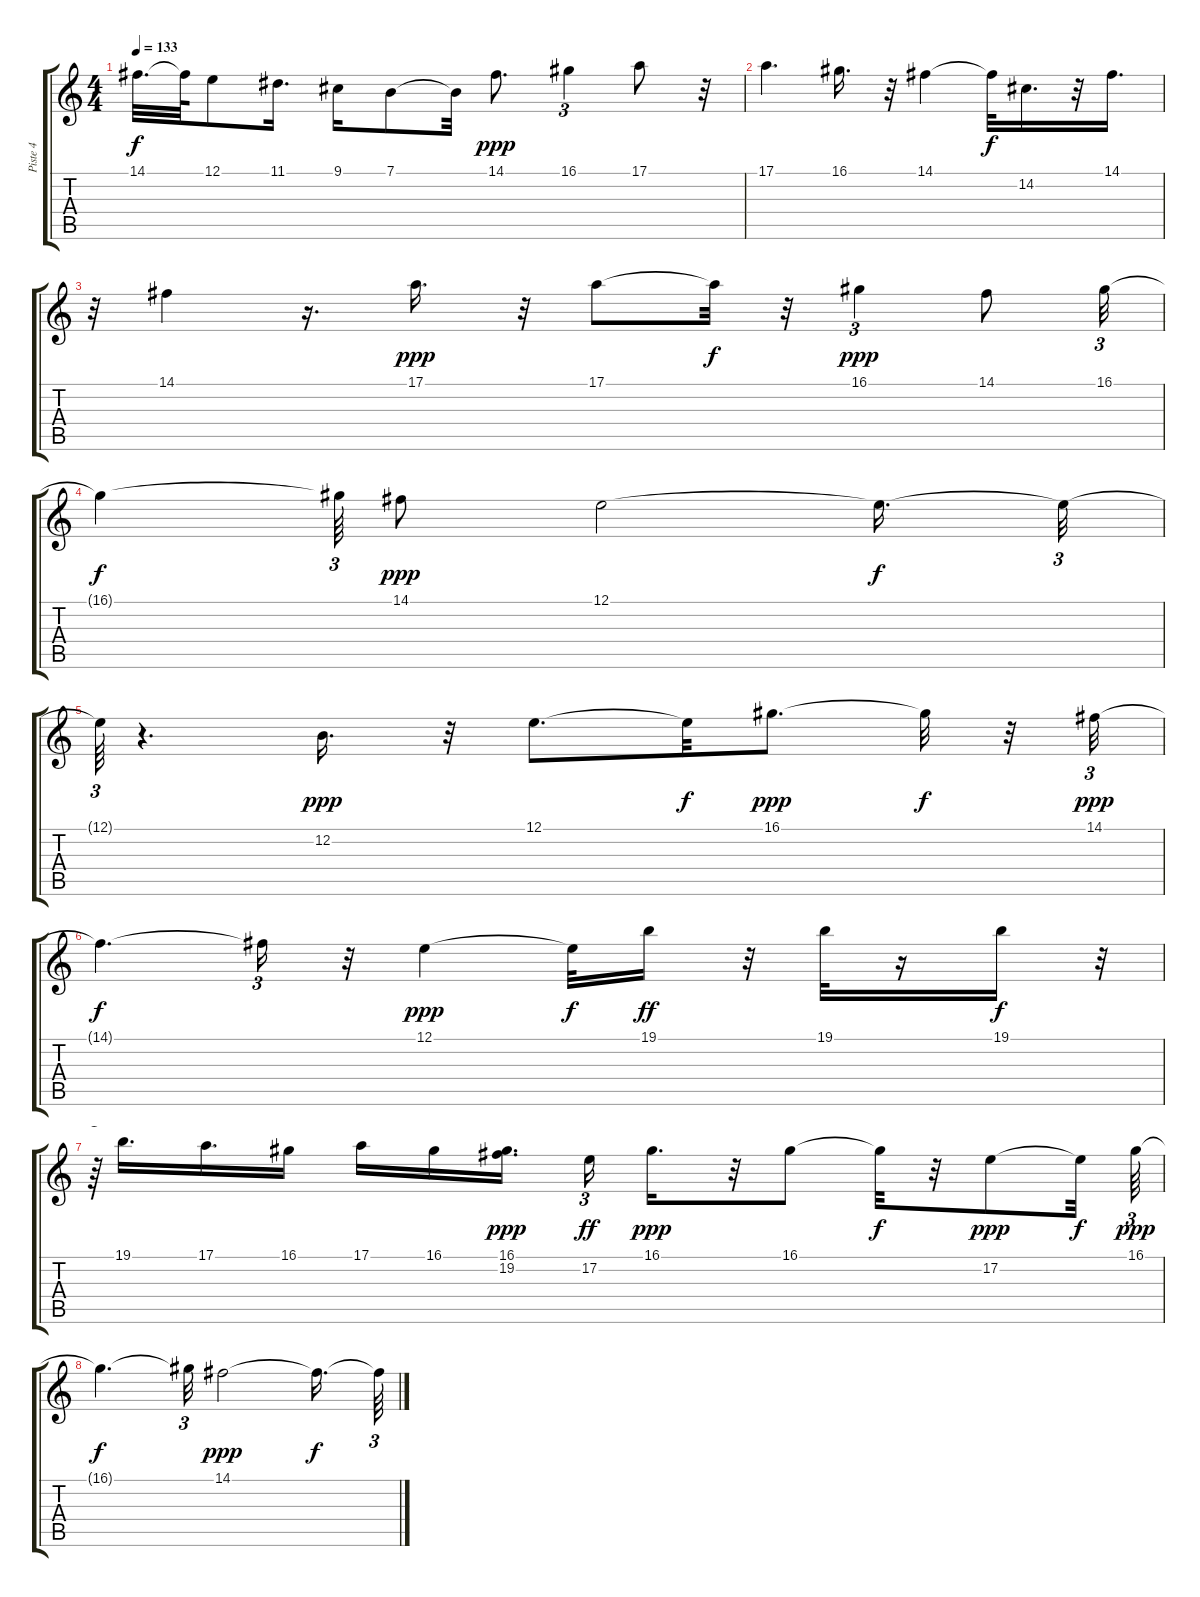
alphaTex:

\track ("Piste 4" "Piste 4") {instrument lead3calliope}
\staff {score tabs}
\tuning (E4 B3 G3 D3 A2 E2) {hide}
\ts (4 4)
\tempo 133
\clef g2
\ks c
14.1{t}.32{d dy f} 14.1{t}.64 12.1.8 11.1.16{d} 9.1.16 7.1.8 7.1{t}.32 14.1.8{d dy ppp} 16.1.4{tu (3 2)} 17.1.8 r.32 |
17.1.4{d} 16.1.16{d} r.32 14.1.4 14.1{t}.32{dy f} 14.2.16{d} r.32 14.1.16{d} |
r.32 14.1.4 r.16{d} 17.1.16{d dy ppp} r.32 17.1.8 17.1{t}.32{dy f} r.32 16.1.4{tu (3 2) dy ppp} 14.1.8 16.1.32{tu (3 2)} |
16.1{t}.4{dy f} 16.1{t}.64{tu (3 2)} 14.1.8{dy ppp} 12.1.2 12.1{t}.16{d dy f} 12.1{t}.32{tu (3 2)} |
12.1{t}.64{tu (3 2)} r.4{d} 12.2.16{d dy ppp} r.32 12.1.8{d} 12.1{t}.32{dy f} 16.1.8{d dy ppp} 16.1{t}.32{dy f} r.32 14.1.32{tu (3 2) dy ppp} |
14.1{t}.4{d dy f} 14.1{t}.16{tu (3 2)} r.32 12.1.4{dy ppp} 12.1{t}.32{dy f} 19.1.16{dy ff} r.32 19.1.32 r.16 19.1.16{dy f} r.32{tu (3 2)} |
r.64{tu (3 2)} 19.1.16{d} 17.1.16{d} 16.1.16 17.1.16 16.1.16 (16.1 19.2).16{d dy ppp} 17.2.16{tu (3 2) dy ff} 16.1.16{d dy ppp} r.32 16.1.8 16.1{t}.32{dy f} r.32 17.2.8{dy ppp} 17.2{t}.32{dy f} 16.1.64{tu (3 2) dy ppp} |
16.1{t}.4{d dy f} 16.1{t}.32{tu (3 2)} 14.1.2{dy ppp} 14.1{t}.16{d dy f} 14.1{t}.64{tu (3 2)}
